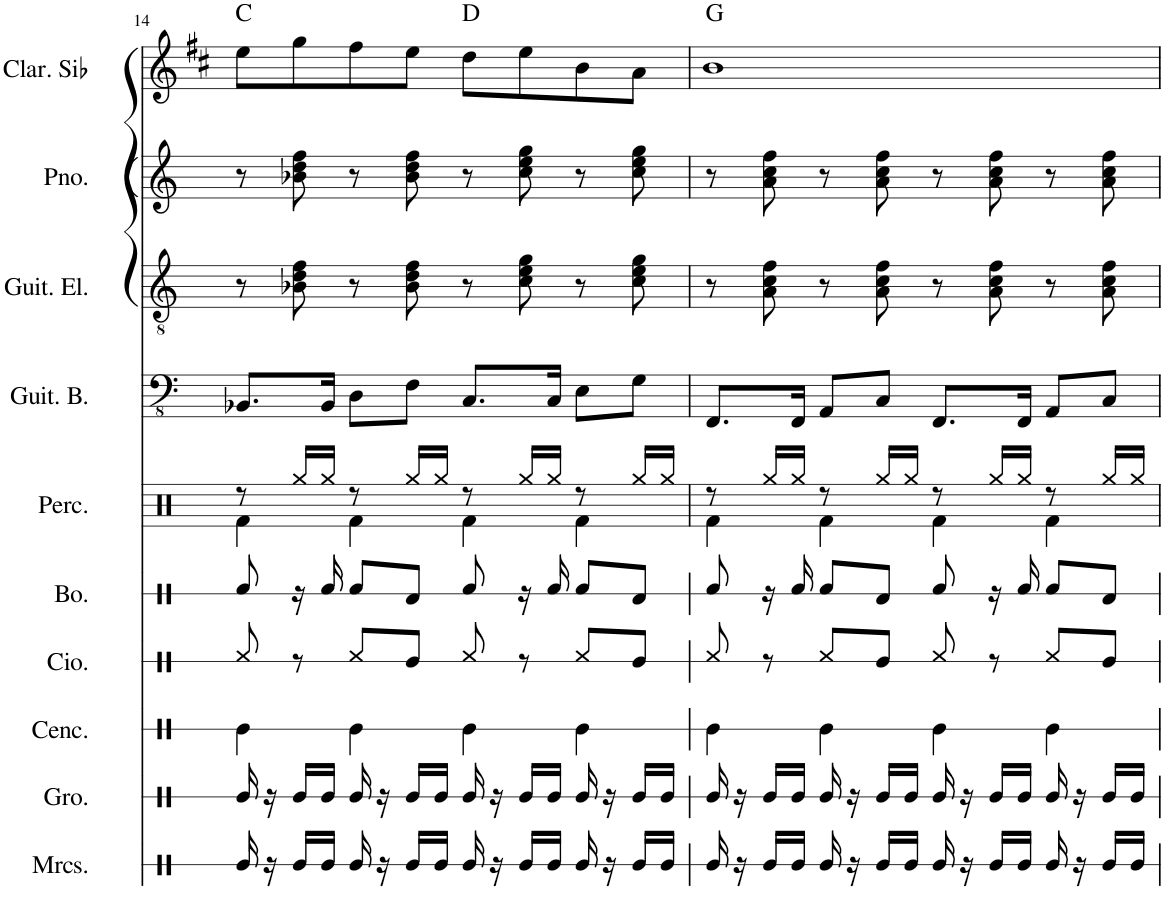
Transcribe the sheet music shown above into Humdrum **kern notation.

**kern	**kern	**kern	**kern	**kern	**kern	**kern	**kern	**kern	**kern	**harte
*part10	*part9	*part8	*part7	*part6	*part5	*part4	*part3	*part2	*part1	*part1
*staff10	*staff9	*staff8	*staff7	*staff6	*staff5	*staff4	*staff3	*staff2	*staff1	*
*I"Maracas	*I"Güiro	*I"Cencerro	*I"Congas	*I"Bongos	*I"Set de percusión	*I"Bajo eléctrico	*I"Guitarra eléctrica	*I"Piano	*I"Clarinette en Sib	*
*I'Mrcs.	*I'Gro.	*I'Cenc.	*	*I'Bo.	*I'Perc.	*	*I'Guit. El.	*I'Pno.	*I'Clar. Sib	*
!!LO:PB:g=z
*clefX	*clefX	*clefX	*clefX	*clefX	*clefX	*clefFv4	*clefGv2	*clefG2	*clefG2	*
*	*	*	*	*	*	*	*	*	*Trd1c2	*
*k[]	*k[]	*k[]	*k[]	*k[]	*k[]	*k[]	*k[]	*k[]	*k[f#c#]	*
*M4/4	*M4/4	*M4/4	*M4/4	*M4/4	*M4/4	*M4/4	*M4/4	*M4/4	*M4/4	*
=14	=14	=14	=14	=14	=14	=14	=14	=14	=14	=14
*	*	*	*	*	*^	*	*	*	*	*
16Re/	16Re/	4Re\	8Rf/	8Rf/	8r	4Rf\	8.BBB-X/L	8r	8r	8ee\L	C:maj
16r	16r	.	.	.	.	.	.	.	.	.	.
16Re/LL	16Re/LL	.	8r	16r	16Rgg/LL	.	.	8B-X\ 8d\ 8f\	8b-X\ 8dd\ 8ff\	8gg\	.
16Re/JJ	16Re/JJ	.	.	16Rf/	16Rgg/JJ	.	16BBB-/Jk	.	.	.	.
16Re/	16Re/	4Re\	8Rf/L	8Rf/L	8r	4Rf\	8DD\L	8r	8r	8ff#\	.
16r	16r	.	.	.	.	.	.	.	.	.	.
16Re/LL	16Re/LL	.	8Re/J	8Rd/J	16Rgg/LL	.	8FF\J	8B-\ 8d\ 8f\	8b-\ 8dd\ 8ff\	8ee\J	.
16Re/JJ	16Re/JJ	.	.	.	16Rgg/JJ	.	.	.	.	.	.
16Re/	16Re/	4Re\	8Rf/	8Rf/	8r	4Rf\	8.CC/L	8r	8r	8dd\L	D:maj
16r	16r	.	.	.	.	.	.	.	.	.	.
16Re/LL	16Re/LL	.	8r	16r	16Rgg/LL	.	.	8c\ 8e\ 8g\	8cc\ 8ee\ 8gg\	8ee\	.
16Re/JJ	16Re/JJ	.	.	16Rf/	16Rgg/JJ	.	16CC/Jk	.	.	.	.
16Re/	16Re/	4Re\	8Rf/L	8Rf/L	8r	4Rf\	8EE\L	8r	8r	8b\	.
16r	16r	.	.	.	.	.	.	.	.	.	.
16Re/LL	16Re/LL	.	8Re/J	8Rd/J	16Rgg/LL	.	8GG\J	8c\ 8e\ 8g\	8cc\ 8ee\ 8gg\	8a\J	.
16Re/JJ	16Re/JJ	.	.	.	16Rgg/JJ	.	.	.	.	.	.
=15	=15	=15	=15	=15	=15	=15	=15	=15	=15	=15	=15
16Re/	16Re/	4Re\	8Rf/	8Rf/	8r	4Rf\	8.FFF/L	8r	8r	1b	G:maj
16r	16r	.	.	.	.	.	.	.	.	.	.
16Re/LL	16Re/LL	.	8r	16r	16Rgg/LL	.	.	8A\ 8c\ 8f\	8a\ 8cc\ 8ff\	.	.
16Re/JJ	16Re/JJ	.	.	16Rf/	16Rgg/JJ	.	16FFF/Jk	.	.	.	.
16Re/	16Re/	4Re\	8Rf/L	8Rf/L	8r	4Rf\	8AAA/L	8r	8r	.	.
16r	16r	.	.	.	.	.	.	.	.	.	.
16Re/LL	16Re/LL	.	8Re/J	8Rd/J	16Rgg/LL	.	8CC/J	8A\ 8c\ 8f\	8a\ 8cc\ 8ff\	.	.
16Re/JJ	16Re/JJ	.	.	.	16Rgg/JJ	.	.	.	.	.	.
16Re/	16Re/	4Re\	8Rf/	8Rf/	8r	4Rf\	8.FFF/L	8r	8r	.	.
16r	16r	.	.	.	.	.	.	.	.	.	.
16Re/LL	16Re/LL	.	8r	16r	16Rgg/LL	.	.	8A\ 8c\ 8f\	8a\ 8cc\ 8ff\	.	.
16Re/JJ	16Re/JJ	.	.	16Rf/	16Rgg/JJ	.	16FFF/Jk	.	.	.	.
16Re/	16Re/	4Re\	8Rf/L	8Rf/L	8r	4Rf\	8AAA/L	8r	8r	.	.
16r	16r	.	.	.	.	.	.	.	.	.	.
16Re/LL	16Re/LL	.	8Re/J	8Rd/J	16Rgg/LL	.	8CC/J	8A\ 8c\ 8f\	8a\ 8cc\ 8ff\	.	.
16Re/JJ	16Re/JJ	.	.	.	16Rgg/JJ	.	.	.	.	.	.
*	*	*	*	*	*v	*v	*	*	*	*	*
=	=	=	=	=	=	=	=	=	=	=
*-	*-	*-	*-	*-	*-	*-	*-	*-	*-	*-
